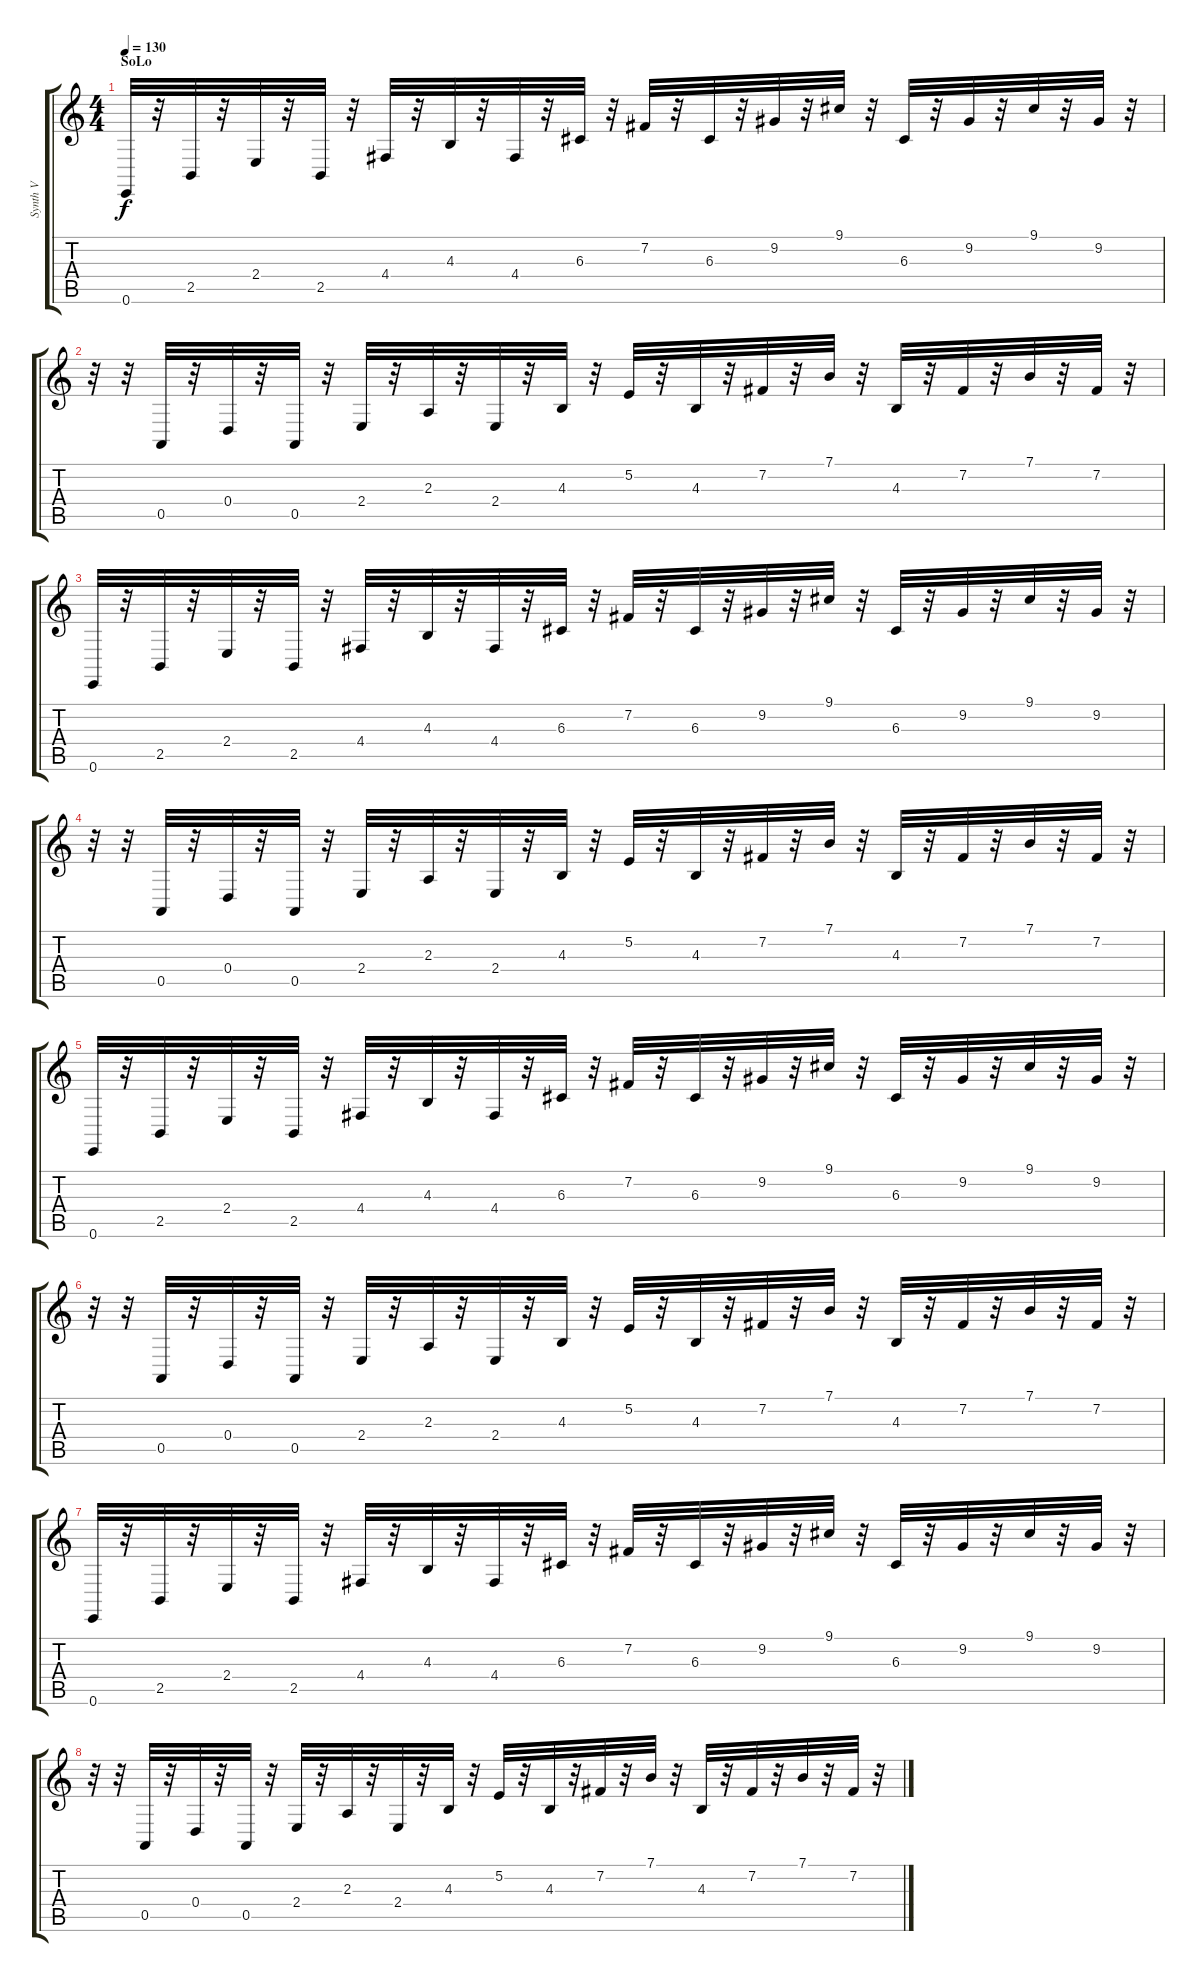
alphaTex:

\track ("Synth V" "Synth V") {instrument drawbarorgan}
\staff {score tabs}
\tuning (E4 B3 G3 D3 A2 E2) {hide}
\ts (4 4)
\section ("" "SoLo")
\tempo 130
\clef g2
\ks c
0.6.32{dy f} r.32 2.5.32 r.32 2.4.32 r.32 2.5.32 r.32 4.4.32 r.32 4.3.32 r.32 4.4.32 r.32 6.3.32 r.32 7.2.32 r.32 6.3.32 r.32 9.2.32 r.32 9.1.32 r.32 6.3.32 r.32 9.2.32 r.32 9.1.32 r.32 9.2.32 r.32 |
r.32 r.32 0.5.32 r.32 0.4.32 r.32 0.5.32 r.32 2.4.32 r.32 2.3.32 r.32 2.4.32 r.32 4.3.32 r.32 5.2.32 r.32 4.3.32 r.32 7.2.32 r.32 7.1.32 r.32 4.3.32 r.32 7.2.32 r.32 7.1.32 r.32 7.2.32 r.32 |
0.6.32 r.32 2.5.32 r.32 2.4.32 r.32 2.5.32 r.32 4.4.32 r.32 4.3.32 r.32 4.4.32 r.32 6.3.32 r.32 7.2.32 r.32 6.3.32 r.32 9.2.32 r.32 9.1.32 r.32 6.3.32 r.32 9.2.32 r.32 9.1.32 r.32 9.2.32 r.32 |
r.32 r.32 0.5.32 r.32 0.4.32 r.32 0.5.32 r.32 2.4.32 r.32 2.3.32 r.32 2.4.32 r.32 4.3.32 r.32 5.2.32 r.32 4.3.32 r.32 7.2.32 r.32 7.1.32 r.32 4.3.32 r.32 7.2.32 r.32 7.1.32 r.32 7.2.32 r.32 |
0.6.32 r.32 2.5.32 r.32 2.4.32 r.32 2.5.32 r.32 4.4.32 r.32 4.3.32 r.32 4.4.32 r.32 6.3.32 r.32 7.2.32 r.32 6.3.32 r.32 9.2.32 r.32 9.1.32 r.32 6.3.32 r.32 9.2.32 r.32 9.1.32 r.32 9.2.32 r.32 |
r.32 r.32 0.5.32 r.32 0.4.32 r.32 0.5.32 r.32 2.4.32 r.32 2.3.32 r.32 2.4.32 r.32 4.3.32 r.32 5.2.32 r.32 4.3.32 r.32 7.2.32 r.32 7.1.32 r.32 4.3.32 r.32 7.2.32 r.32 7.1.32 r.32 7.2.32 r.32 |
0.6.32 r.32 2.5.32 r.32 2.4.32 r.32 2.5.32 r.32 4.4.32 r.32 4.3.32 r.32 4.4.32 r.32 6.3.32 r.32 7.2.32 r.32 6.3.32 r.32 9.2.32 r.32 9.1.32 r.32 6.3.32 r.32 9.2.32 r.32 9.1.32 r.32 9.2.32 r.32 |
r.32 r.32 0.5.32 r.32 0.4.32 r.32 0.5.32 r.32 2.4.32 r.32 2.3.32 r.32 2.4.32 r.32 4.3.32 r.32 5.2.32 r.32 4.3.32 r.32 7.2.32 r.32 7.1.32 r.32 4.3.32 r.32 7.2.32 r.32 7.1.32 r.32 7.2.32 r.32
